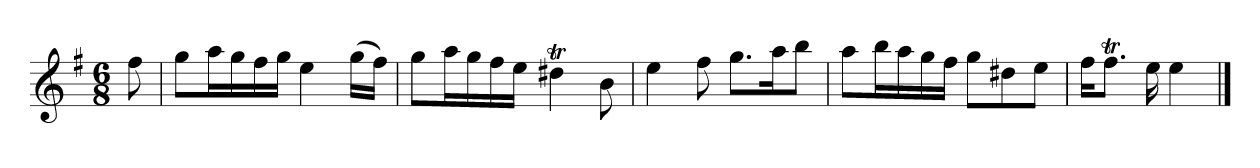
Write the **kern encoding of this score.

**kern
*part1
*staff1
*clefG2
*k[f#]
*G:
*M6/8
*MM120
=
8ff#
=1
8gg\L
16aa\L
16gg\
16ff#\
16gg\JJ
4ee
(16gg\LL
16ff#\JJ)
=2
8gg\L
16aa\L
16gg\
16ff#\
16ee\JJ
4dd#Xt
8b
=3
4ee
8ff#
8.gg\L
16aa\K
8bb\J
=4
8aa\L
16bb\L
16aa\
16gg\
16ff#\JJ
8gg\L
8dd#X\
8ee\J
=5
16ff#\KL
8.ff#t\J
16ee
4ee
==
*-
